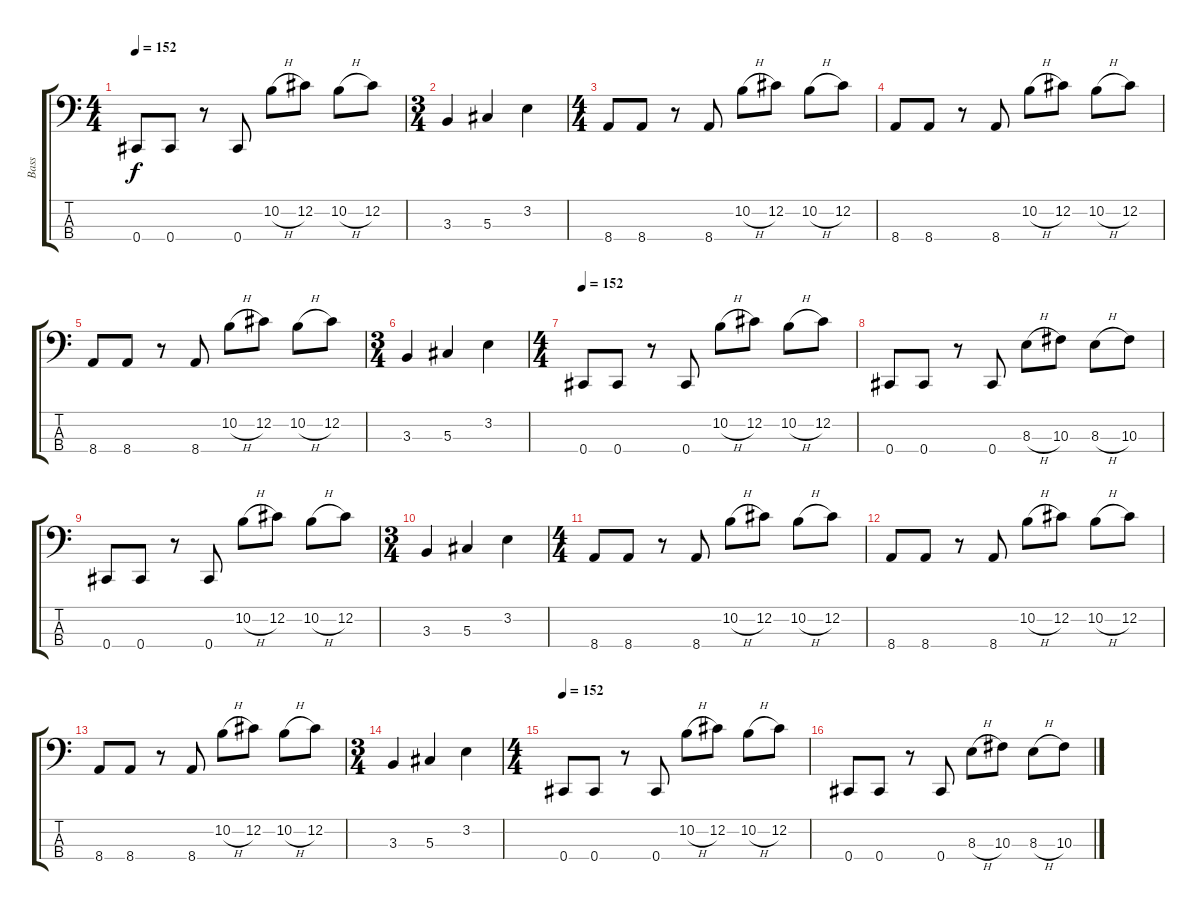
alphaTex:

\track ("Bass" "Bass") {instrument electricbassfinger}
\staff {score tabs}
\tuning (Gb2 Db2 Ab1 Db1) {hide}
\ts (4 4)
\tempo 152
\clef f4
\ks c
0.4.8{dy f} 0.4.8 r.8 0.4.8 10.2{h}.8 12.2.8 10.2{h}.8 12.2.8 |
\ts (3 4)
3.3.4 5.3.4 3.2.4 |
\ts (4 4)
8.4.8 8.4.8 r.8 8.4.8 10.2{h}.8 12.2.8 10.2{h}.8 12.2.8 |
8.4.8 8.4.8 r.8 8.4.8 10.2{h}.8 12.2.8 10.2{h}.8 12.2.8 |
8.4.8 8.4.8 r.8 8.4.8 10.2{h}.8 12.2.8 10.2{h}.8 12.2.8 |
\ts (3 4)
3.3.4 5.3.4 3.2.4 |
\ts (4 4)
\tempo 152
0.4.8 0.4.8 r.8 0.4.8 10.2{h}.8 12.2.8 10.2{h}.8 12.2.8 |
0.4.8 0.4.8 r.8 0.4.8 8.3{h}.8 10.3.8 8.3{h}.8 10.3.8 |
0.4.8 0.4.8 r.8 0.4.8 10.2{h}.8 12.2.8 10.2{h}.8 12.2.8 |
\ts (3 4)
3.3.4 5.3.4 3.2.4 |
\ts (4 4)
8.4.8 8.4.8 r.8 8.4.8 10.2{h}.8 12.2.8 10.2{h}.8 12.2.8 |
8.4.8 8.4.8 r.8 8.4.8 10.2{h}.8 12.2.8 10.2{h}.8 12.2.8 |
8.4.8 8.4.8 r.8 8.4.8 10.2{h}.8 12.2.8 10.2{h}.8 12.2.8 |
\ts (3 4)
3.3.4 5.3.4 3.2.4 |
\ts (4 4)
\tempo 152
0.4.8 0.4.8 r.8 0.4.8 10.2{h}.8 12.2.8 10.2{h}.8 12.2.8 |
0.4.8 0.4.8 r.8 0.4.8 8.3{h}.8 10.3.8 8.3{h}.8 10.3.8
